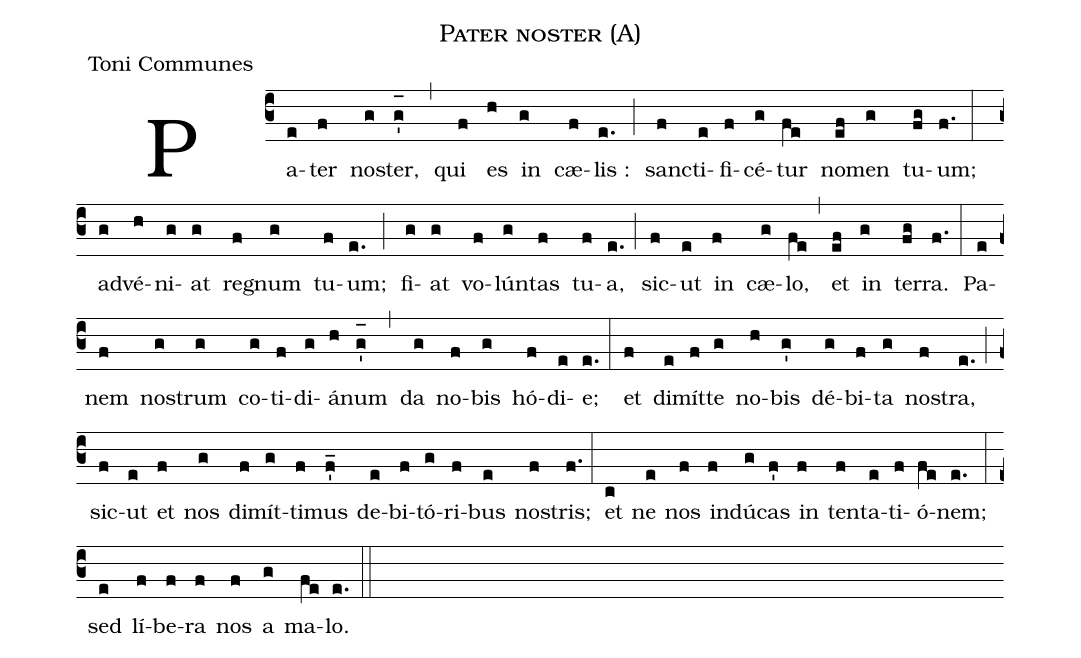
name:Pater noster (A);
office-part:Toni Communes;
%%
(c3) Pa(e)ter(f) no(g)ster,(g'_[oh:h]) (,) qui(f) es(h) in(g) cæ(f)lis :(e.) (;) san(f)cti(e)fi(f)cé(g)tur(fe) no(ef)men(g) tu(fg)um;(f.) (:)
ad(g)vé(h)ni(g)at(g) re(f)gnum(g) tu(f)um;(e.) (;) fi(g)at(g) vo(f)lún(g)tas(f) tu(f)a,(e.) (;)
sic(f)ut(e) in(f) cæ(g)lo,(fe) (,) et(ef) in(g) ter(fg)ra.(f.) (:)
Pa(e)nem(f) no(g)strum(g) co(g)ti(f)di(g)á(h)num(g'_[oh:h]) (,) da(g) no(f)bis(g) hó(f)di(e)e;(e.) (:)
et(f) di(e)mít(f)te(g) no(h)bis(g') dé(g)bi(f)ta(g) no(f)stra,(e.) (;) sic(f)ut(e) et(f) nos(g) di(f)mít(g)ti(f)mus(f'_) de(e)bi(f)tó(g)ri(f)bus(e) no(f)stris;(f.) (:)
et(c) ne(e) nos(f) in(f)dú(g)cas(f') in(f) ten(f)ta(e)ti(f)ó(fe)nem;(e.) (:) sed(e) lí(f)be(f)ra(f) nos(f) a(g) ma(fe)lo.(e.) (::)
